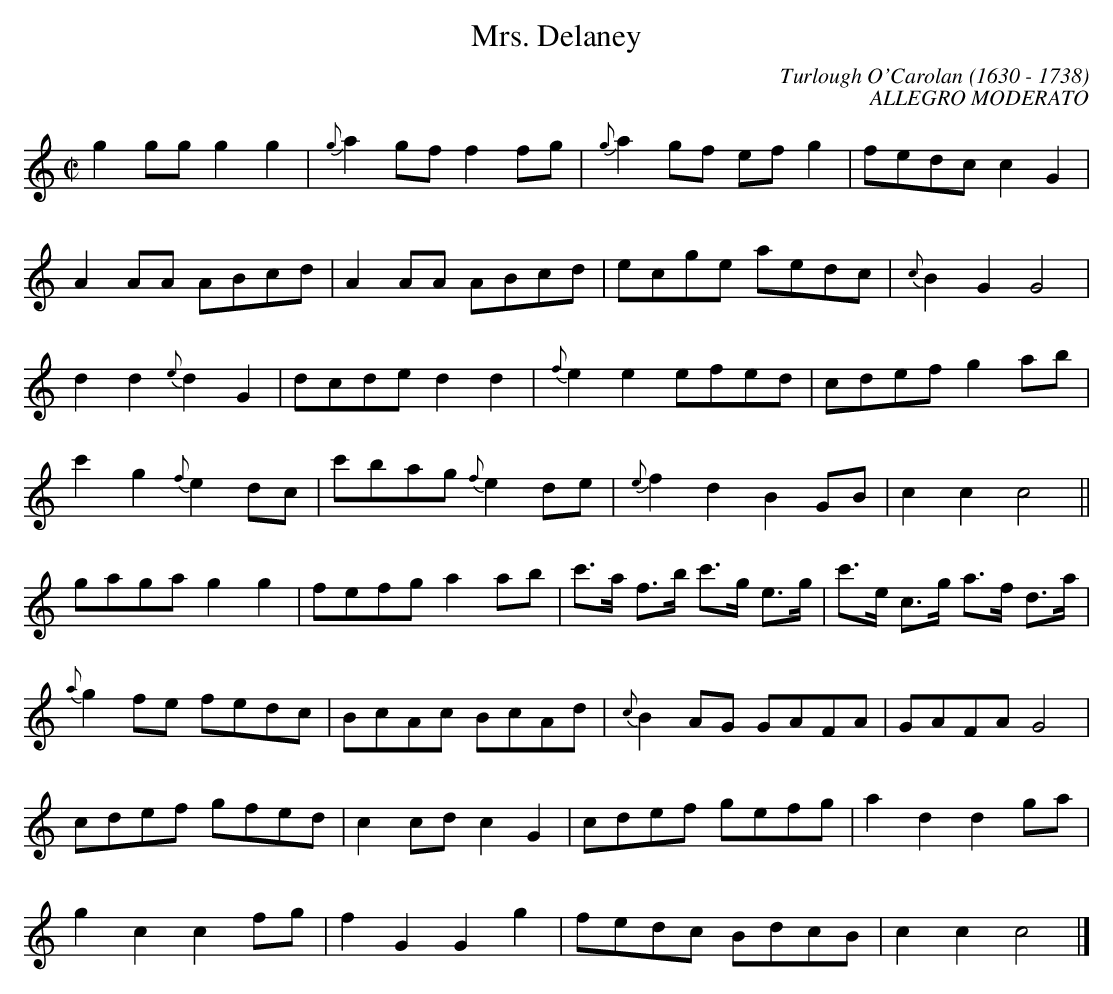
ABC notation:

X:1occ
T:Mrs. Delaney
C:Turlough O'Carolan (1630 - 1738)
C:ALLEGRO MODERATO
M:C|
L:1/8
K:C
g2gg g2g2|{g}a2gf f2fg|{g}a2gf ef g2|fedc c2G2|
A2AA ABcd|A2AA ABcd|ecge aedc|{c}B2G2G4|
d2d2{e}d2G2|dcde d2d2|{f}e2e2efed|cdef g2ab|
c'2g2{f}e2dc|c'bag {f}e2de|{e}f2d2B2GB|c2c2c4||
gaga g2g2|fefg a2ab|c'3/2a/2 f3/2b/2 c'3/2g/2 e3/2g/2|c'3/2e/2 c3/2g/2 a3/2f/2 d3/2a/2|
{a}g2fe fedc|BcAc BcAd|{c}B2AG GAFA|GAFA G4|
cdef gfed|c2cd c2G2|cdef gefg|a2d2d2ga|
g2c2c2fg|f2G2G2g2|fedc BdcB|c2c2c4|]
